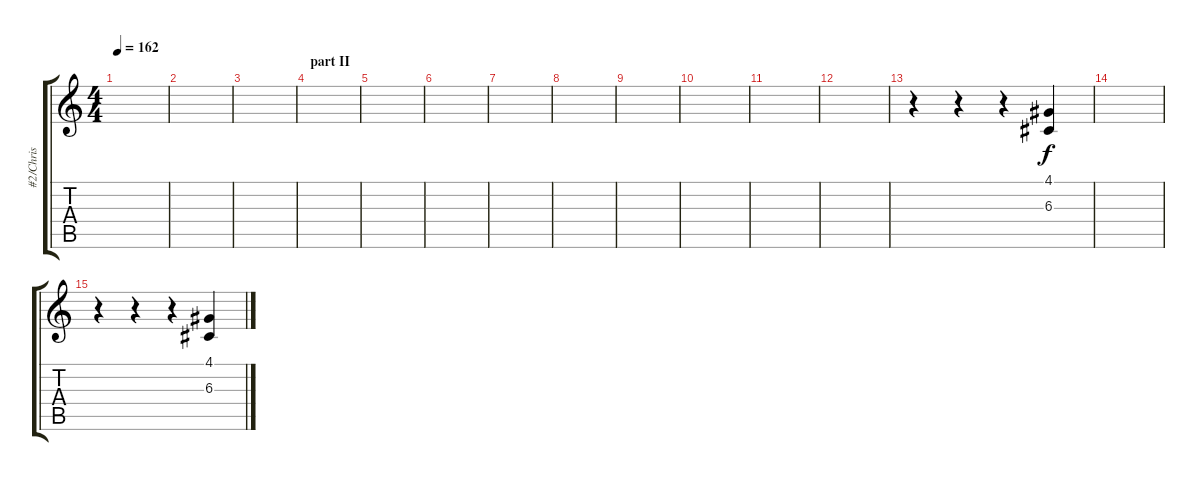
\track ("#2/Chris" "#2/Chris") {instrument synthbrass1}
\staff {score tabs}
\tuning (E4 B3 G3 D3 A2 E2) {hide}
\ts (4 4)
\tempo 162
\clef g2
\ks c
|
|
|
\section ("" "part II")
|
|
|
|
|
|
|
|
|
r.4 r.4 r.4 (4.1 6.3).4 |
|
r.4 r.4 r.4 (4.1 6.3).4
